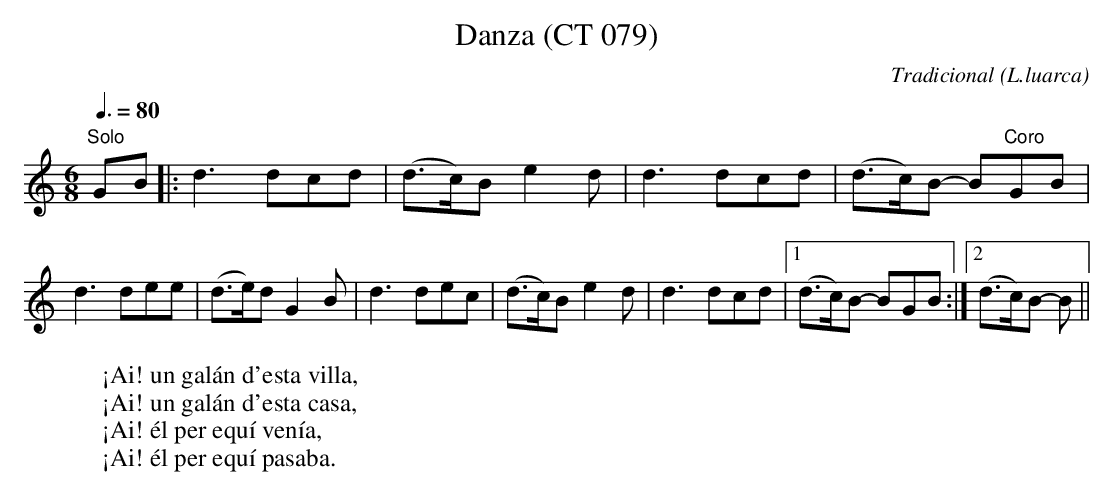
X:1
T:Danza (CT 079)
C:Tradicional
O:L.luarca
M:6/8
L:1/8
Q:3/8=80
K:C
"Solo"GB|:d3 dcd|(d>c)B e2d|d3 dcd|(d>c)B- B"Coro"GB|
d3 dee|(d>e)d G2B|d3 dec|(d>c)B e2d|d3 dcd|[1 (d>c)B- BGB:|[2 (d>c)B- B||
W:¡Ai! un galán d'esta villa,
W:¡Ai! un galán d'esta casa,
W:¡Ai! él per equí venía,
W:¡Ai! él per equí pasaba.
W:
